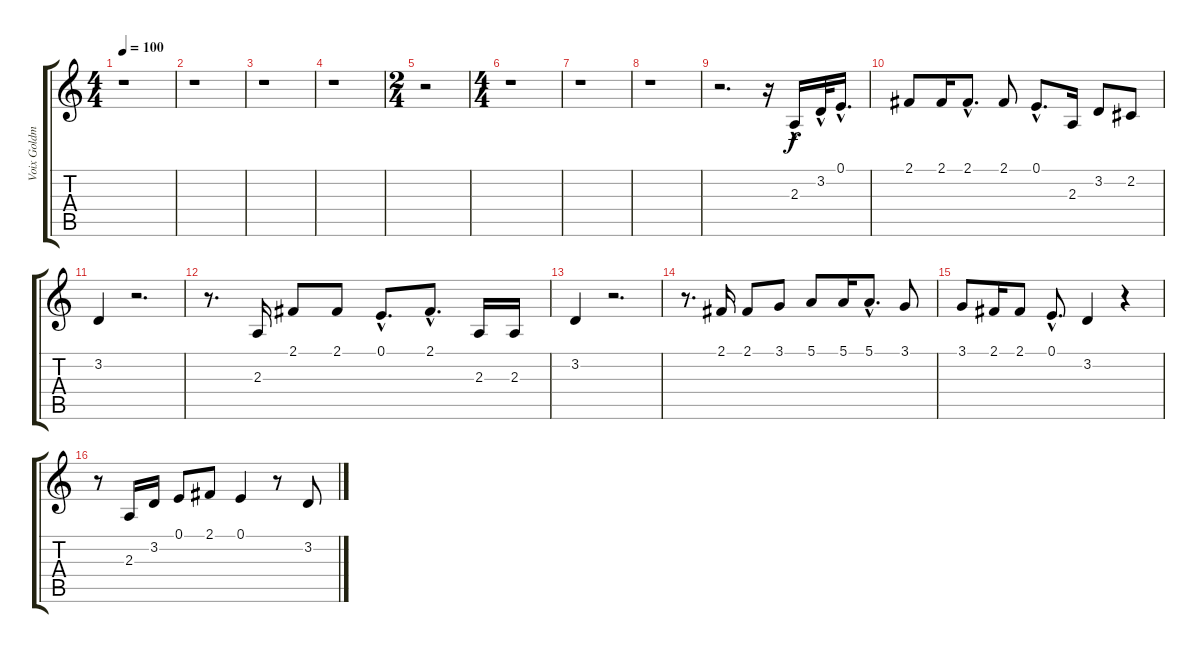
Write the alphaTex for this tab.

\track ("Voix Goldman" "Voix Goldm") {instrument pad3polysynth}
\staff {score tabs}
\tuning (E4 B3 G3 D3 A2 E2) {hide}
\ts (4 4)
\tempo 100
\clef g2
\ks c
r.1{dy f} |
r.1 |
r.1 |
r.1 |
\ts (2 4)
r.2 |
\ts (4 4)
r.1 |
r.1 |
r.1 |
r.2{d} r.16 2.3{hac}.16 3.2{hac}.32 0.1{hac}.16{d} |
2.1.8 2.1.16 2.1{hac}.8{d} 2.1.8 0.1{hac}.8{d} 2.3.16 3.2.8 2.2.8 |
3.2.4 r.2{d} |
r.8{d} 2.3.16 2.1.8 2.1.8 0.1{hac}.8{d} 2.1{hac}.8{d} 2.3.16 2.3.16 |
3.2.4 r.2{d} |
r.8{d} 2.1.16 2.1.8 3.1.8 5.1.8 5.1.16 5.1{hac}.8{d} 3.1.8 |
3.1.8 2.1.16 2.1.8 0.1{hac}.8{d} 3.2.4 r.4 |
r.8 2.3.16 3.2.16 0.1.8 2.1.8 0.1.4 r.8 3.2.8
